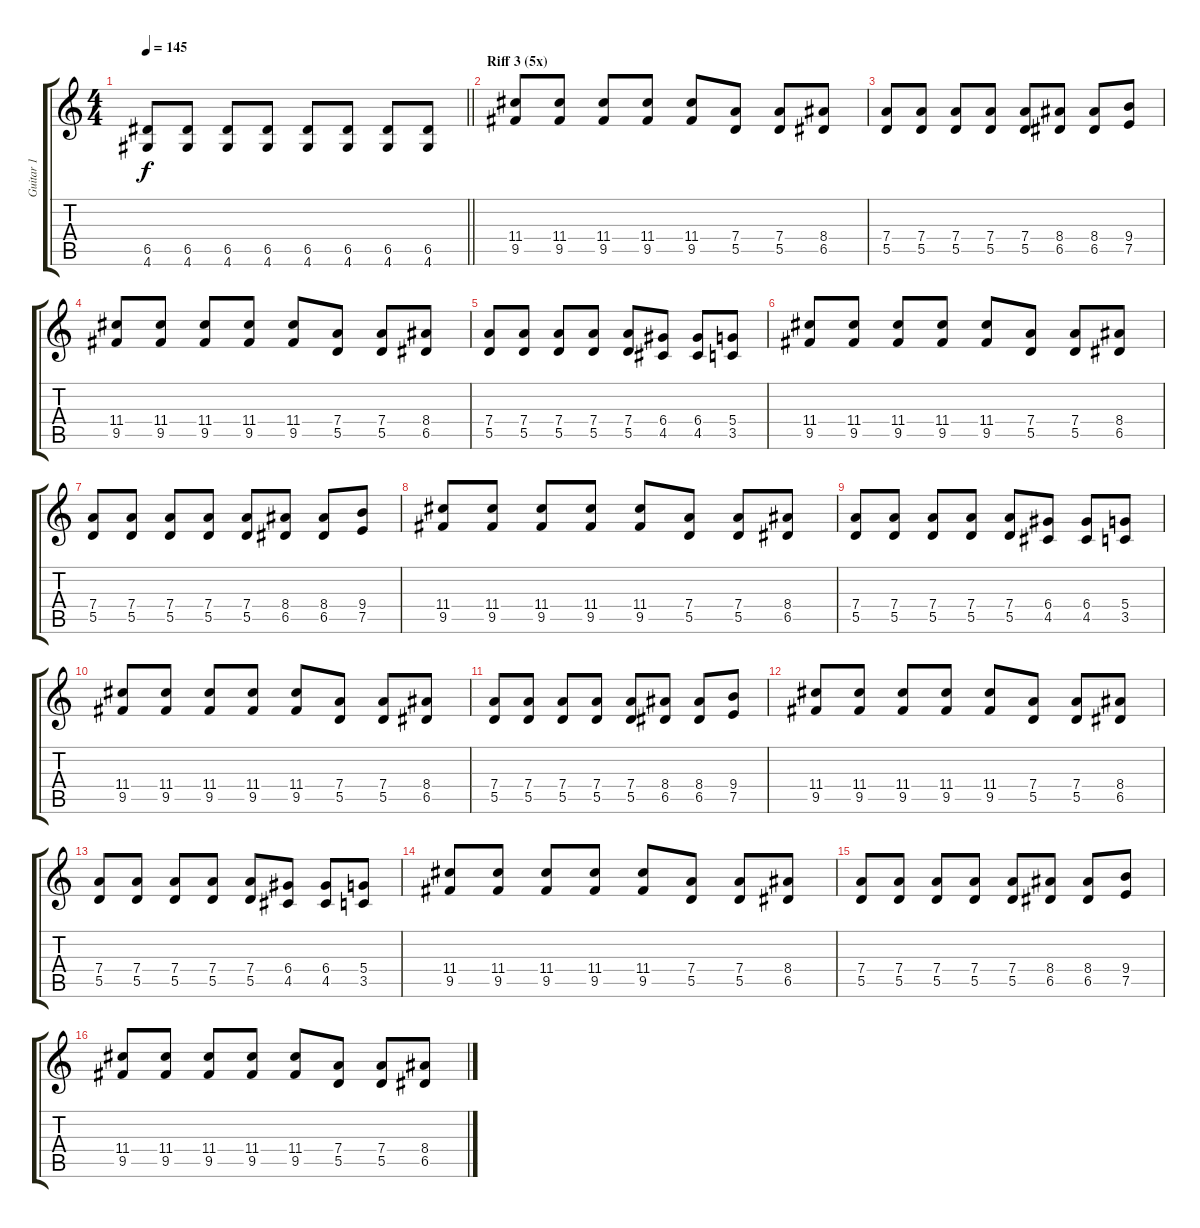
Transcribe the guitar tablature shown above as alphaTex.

\track ("Guitar 1" "Guitar 1") {instrument distortionguitar}
\staff {score tabs}
\tuning (E4 B3 G3 D3 A2 E2) {hide}
\ts (4 4)
\tempo 145
\clef g2
\barLineRight lightlight
\ks c
(6.5 4.6).8{dy f} (6.5 4.6).8 (6.5 4.6).8 (6.5 4.6).8 (6.5 4.6).8 (6.5 4.6).8 (6.5 4.6).8 (6.5 4.6).8 |
\section ("" "Riff 3 (5x)")
(11.4 9.5).8 (11.4 9.5).8 (11.4 9.5).8 (11.4 9.5).8 (11.4 9.5).8 (7.4 5.5).8 (7.4 5.5).8 (8.4 6.5).8 |
(7.4 5.5).8 (7.4 5.5).8 (7.4 5.5).8 (7.4 5.5).8 (7.4 5.5).8 (8.4 6.5).8 (8.4 6.5).8 (9.4 7.5).8 |
(11.4 9.5).8 (11.4 9.5).8 (11.4 9.5).8 (11.4 9.5).8 (11.4 9.5).8 (7.4 5.5).8 (7.4 5.5).8 (8.4 6.5).8 |
(7.4 5.5).8 (7.4 5.5).8 (7.4 5.5).8 (7.4 5.5).8 (7.4 5.5).8 (6.4 4.5).8 (6.4 4.5).8 (5.4 3.5).8 |
(11.4 9.5).8 (11.4 9.5).8 (11.4 9.5).8 (11.4 9.5).8 (11.4 9.5).8 (7.4 5.5).8 (7.4 5.5).8 (8.4 6.5).8 |
(7.4 5.5).8 (7.4 5.5).8 (7.4 5.5).8 (7.4 5.5).8 (7.4 5.5).8 (8.4 6.5).8 (8.4 6.5).8 (9.4 7.5).8 |
(11.4 9.5).8 (11.4 9.5).8 (11.4 9.5).8 (11.4 9.5).8 (11.4 9.5).8 (7.4 5.5).8 (7.4 5.5).8 (8.4 6.5).8 |
(7.4 5.5).8 (7.4 5.5).8 (7.4 5.5).8 (7.4 5.5).8 (7.4 5.5).8 (6.4 4.5).8 (6.4 4.5).8 (5.4 3.5).8 |
(11.4 9.5).8 (11.4 9.5).8 (11.4 9.5).8 (11.4 9.5).8 (11.4 9.5).8 (7.4 5.5).8 (7.4 5.5).8 (8.4 6.5).8 |
(7.4 5.5).8 (7.4 5.5).8 (7.4 5.5).8 (7.4 5.5).8 (7.4 5.5).8 (8.4 6.5).8 (8.4 6.5).8 (9.4 7.5).8 |
(11.4 9.5).8 (11.4 9.5).8 (11.4 9.5).8 (11.4 9.5).8 (11.4 9.5).8 (7.4 5.5).8 (7.4 5.5).8 (8.4 6.5).8 |
(7.4 5.5).8 (7.4 5.5).8 (7.4 5.5).8 (7.4 5.5).8 (7.4 5.5).8 (6.4 4.5).8 (6.4 4.5).8 (5.4 3.5).8 |
(11.4 9.5).8 (11.4 9.5).8 (11.4 9.5).8 (11.4 9.5).8 (11.4 9.5).8 (7.4 5.5).8 (7.4 5.5).8 (8.4 6.5).8 |
(7.4 5.5).8 (7.4 5.5).8 (7.4 5.5).8 (7.4 5.5).8 (7.4 5.5).8 (8.4 6.5).8 (8.4 6.5).8 (9.4 7.5).8 |
(11.4 9.5).8 (11.4 9.5).8 (11.4 9.5).8 (11.4 9.5).8 (11.4 9.5).8 (7.4 5.5).8 (7.4 5.5).8 (8.4 6.5).8
